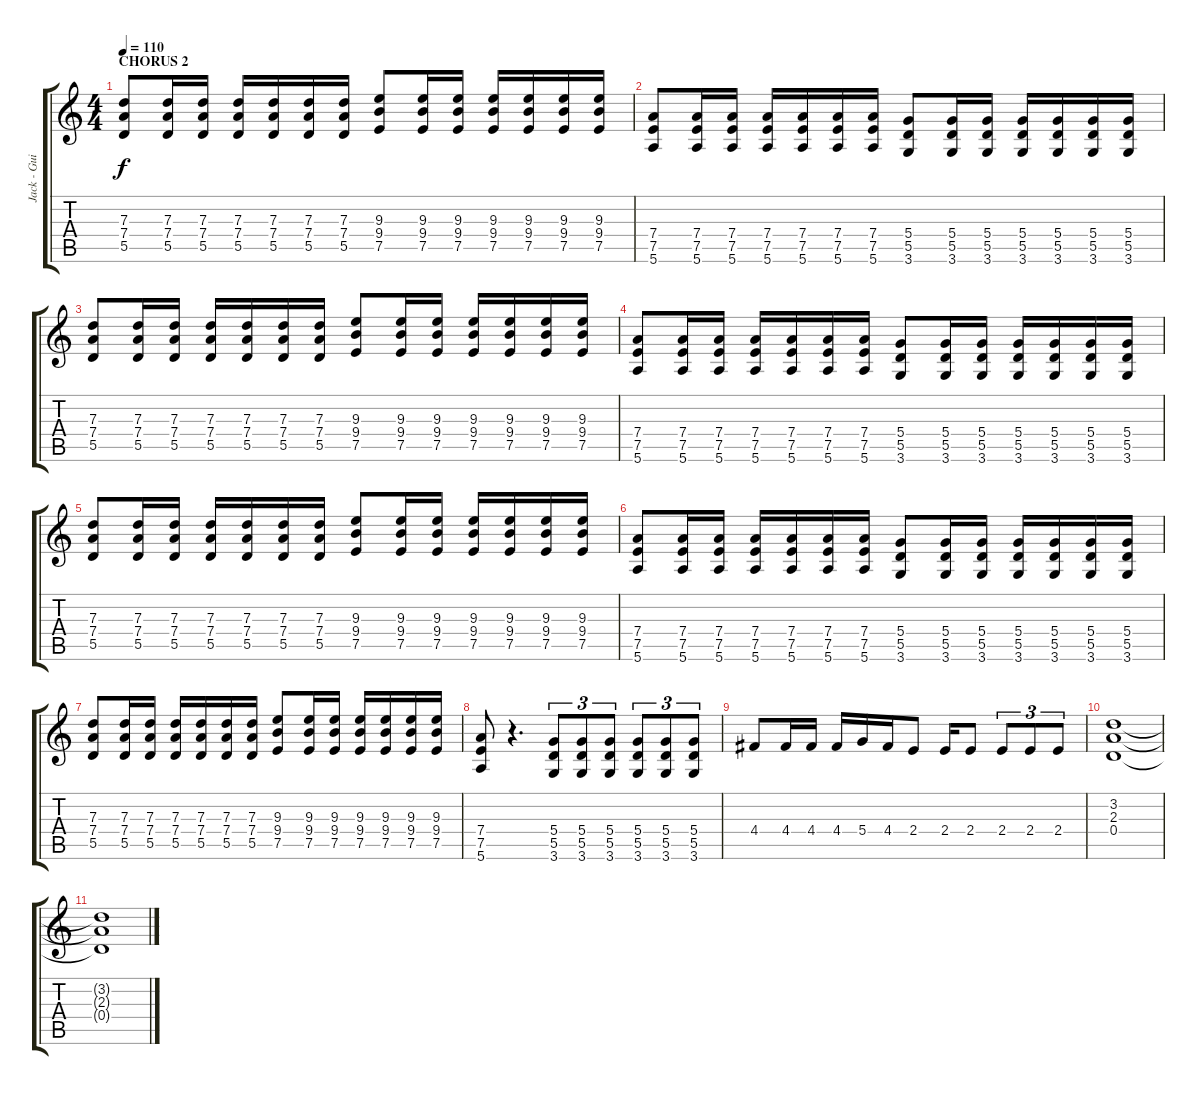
\track ("Jack - Guitar" "Jack - Gui") {instrument distortionguitar}
\staff {score tabs}
\tuning (E4 B3 G3 D3 A2 E2) {hide}
\ts (4 4)
\section ("" "CHORUS 2")
\tempo 110
\clef g2
\ks c
(7.3 7.4 5.5).8{dy f volume 14} (7.3 7.4 5.5).16 (7.3 7.4 5.5).16 (7.3 7.4 5.5).16 (7.3 7.4 5.5).16 (7.3 7.4 5.5).16 (7.3 7.4 5.5).16 (9.3 9.4 7.5).8 (9.3 9.4 7.5).16 (9.3 9.4 7.5).16 (9.3 9.4 7.5).16 (9.3 9.4 7.5).16 (9.3 9.4 7.5).16 (9.3 9.4 7.5).16 |
(7.4 7.5 5.6).8 (7.4 7.5 5.6).16 (7.4 7.5 5.6).16 (7.4 7.5 5.6).16 (7.4 7.5 5.6).16 (7.4 7.5 5.6).16 (7.4 7.5 5.6).16 (5.4 5.5 3.6).8 (5.4 5.5 3.6).16 (5.4 5.5 3.6).16 (5.4 5.5 3.6).16 (5.4 5.5 3.6).16 (5.4 5.5 3.6).16 (5.4 5.5 3.6).16 |
(7.3 7.4 5.5).8 (7.3 7.4 5.5).16 (7.3 7.4 5.5).16 (7.3 7.4 5.5).16 (7.3 7.4 5.5).16 (7.3 7.4 5.5).16 (7.3 7.4 5.5).16 (9.3 9.4 7.5).8 (9.3 9.4 7.5).16 (9.3 9.4 7.5).16 (9.3 9.4 7.5).16 (9.3 9.4 7.5).16 (9.3 9.4 7.5).16 (9.3 9.4 7.5).16 |
(7.4 7.5 5.6).8 (7.4 7.5 5.6).16 (7.4 7.5 5.6).16 (7.4 7.5 5.6).16 (7.4 7.5 5.6).16 (7.4 7.5 5.6).16 (7.4 7.5 5.6).16 (5.4 5.5 3.6).8 (5.4 5.5 3.6).16 (5.4 5.5 3.6).16 (5.4 5.5 3.6).16 (5.4 5.5 3.6).16 (5.4 5.5 3.6).16 (5.4 5.5 3.6).16 |
(7.3 7.4 5.5).8 (7.3 7.4 5.5).16 (7.3 7.4 5.5).16 (7.3 7.4 5.5).16 (7.3 7.4 5.5).16 (7.3 7.4 5.5).16 (7.3 7.4 5.5).16 (9.3 9.4 7.5).8 (9.3 9.4 7.5).16 (9.3 9.4 7.5).16 (9.3 9.4 7.5).16 (9.3 9.4 7.5).16 (9.3 9.4 7.5).16 (9.3 9.4 7.5).16 |
(7.4 7.5 5.6).8 (7.4 7.5 5.6).16 (7.4 7.5 5.6).16 (7.4 7.5 5.6).16 (7.4 7.5 5.6).16 (7.4 7.5 5.6).16 (7.4 7.5 5.6).16 (5.4 5.5 3.6).8 (5.4 5.5 3.6).16 (5.4 5.5 3.6).16 (5.4 5.5 3.6).16 (5.4 5.5 3.6).16 (5.4 5.5 3.6).16 (5.4 5.5 3.6).16 |
(7.3 7.4 5.5).8 (7.3 7.4 5.5).16 (7.3 7.4 5.5).16 (7.3 7.4 5.5).16 (7.3 7.4 5.5).16 (7.3 7.4 5.5).16 (7.3 7.4 5.5).16 (9.3 9.4 7.5).8 (9.3 9.4 7.5).16 (9.3 9.4 7.5).16 (9.3 9.4 7.5).16 (9.3 9.4 7.5).16 (9.3 9.4 7.5).16 (9.3 9.4 7.5).16 |
(7.4 7.5 5.6).8 r.4{d} (5.4 5.5 3.6).8{tu (3 2)} (5.4 5.5 3.6).8{tu (3 2)} (5.4 5.5 3.6).8{tu (3 2)} (5.4 5.5 3.6).8{tu (3 2)} (5.4 5.5 3.6).8{tu (3 2)} (5.4 5.5 3.6).8{tu (3 2)} |
4.4.8{volume 16} 4.4.16 4.4.16 4.4.16 5.4.16 4.4.16 2.4.8 2.4.16 2.4.8 2.4.8{tu (3 2)} 2.4.8{tu (3 2)} 2.4.8{tu (3 2)} |
(3.2 2.3 0.4).1{volume 0} |
(3.2{t} 2.3{t} 0.4{t}).1
